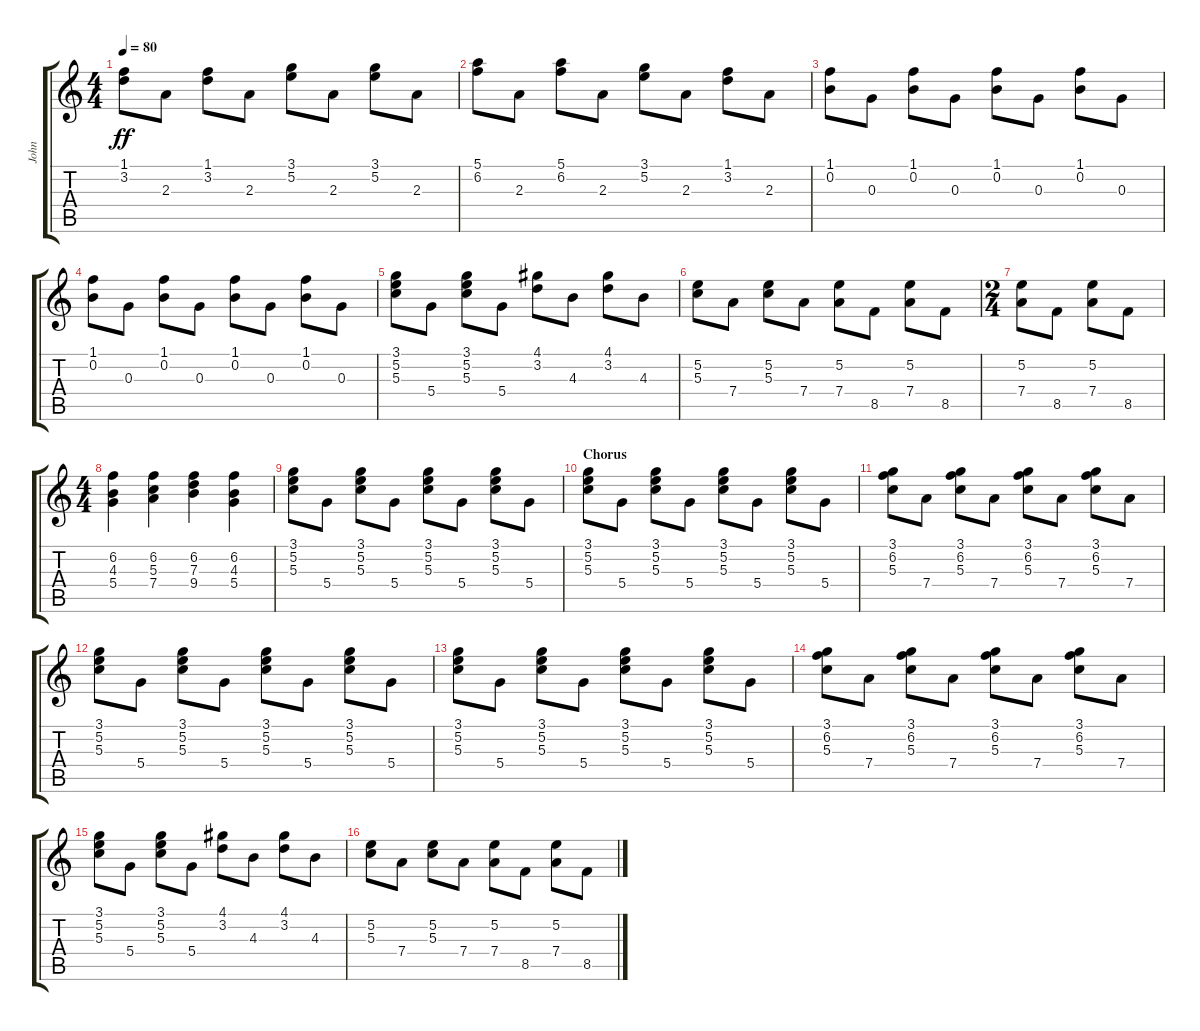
\track ("John" "John") {instrument electricguitarjazz}
\staff {score tabs}
\tuning (E4 B3 G3 D3 A2 E2) {hide}
\ts (4 4)
\tempo 80
\clef g2
\ks c
(1.1 3.2).8{dy ff} 2.3.8 (1.1 3.2).8 2.3.8 (3.1 5.2).8 2.3.8 (3.1 5.2).8 2.3.8 |
(5.1 6.2).8 2.3.8 (5.1 6.2).8 2.3.8 (3.1 5.2).8 2.3.8 (1.1 3.2).8 2.3.8 |
(1.1 0.2).8 0.3.8 (1.1 0.2).8 0.3.8 (1.1 0.2).8 0.3.8 (1.1 0.2).8 0.3.8 |
(1.1 0.2).8 0.3.8 (1.1 0.2).8 0.3.8 (1.1 0.2).8 0.3.8 (1.1 0.2).8 0.3.8 |
(3.1 5.2 5.3).8 5.4.8 (3.1 5.2 5.3).8 5.4.8 (4.1 3.2).8 4.3.8 (4.1 3.2).8 4.3.8 |
(5.2 5.3).8 7.4.8 (5.2 5.3).8 7.4.8 (5.2 7.4).8 8.5.8 (5.2 7.4).8 8.5.8 |
\ts (2 4)
(5.2 7.4).8 8.5.8 (5.2 7.4).8 8.5.8 |
\ts (4 4)
(6.2 4.3 5.4).4 (6.2 5.3 7.4).4 (6.2 7.3 9.4).4 (6.2 4.3 5.4).4 |
(3.1 5.2 5.3).8 5.4.8 (3.1 5.2 5.3).8 5.4.8 (3.1 5.2 5.3).8 5.4.8 (3.1 5.2 5.3).8 5.4.8 |
\section ("" "Chorus")
(3.1 5.2 5.3).8 5.4.8 (3.1 5.2 5.3).8 5.4.8 (3.1 5.2 5.3).8 5.4.8 (3.1 5.2 5.3).8 5.4.8 |
(3.1 6.2 5.3).8 7.4.8 (3.1 6.2 5.3).8 7.4.8 (3.1 6.2 5.3).8 7.4.8 (3.1 6.2 5.3).8 7.4.8 |
(3.1 5.2 5.3).8 5.4.8 (3.1 5.2 5.3).8 5.4.8 (3.1 5.2 5.3).8 5.4.8 (3.1 5.2 5.3).8 5.4.8 |
(3.1 5.2 5.3).8 5.4.8 (3.1 5.2 5.3).8 5.4.8 (3.1 5.2 5.3).8 5.4.8 (3.1 5.2 5.3).8 5.4.8 |
(3.1 6.2 5.3).8 7.4.8 (3.1 6.2 5.3).8 7.4.8 (3.1 6.2 5.3).8 7.4.8 (3.1 6.2 5.3).8 7.4.8 |
(3.1 5.2 5.3).8 5.4.8 (3.1 5.2 5.3).8 5.4.8 (4.1 3.2).8 4.3.8 (4.1 3.2).8 4.3.8 |
(5.2 5.3).8 7.4.8 (5.2 5.3).8 7.4.8 (5.2 7.4).8 8.5.8 (5.2 7.4).8 8.5.8
